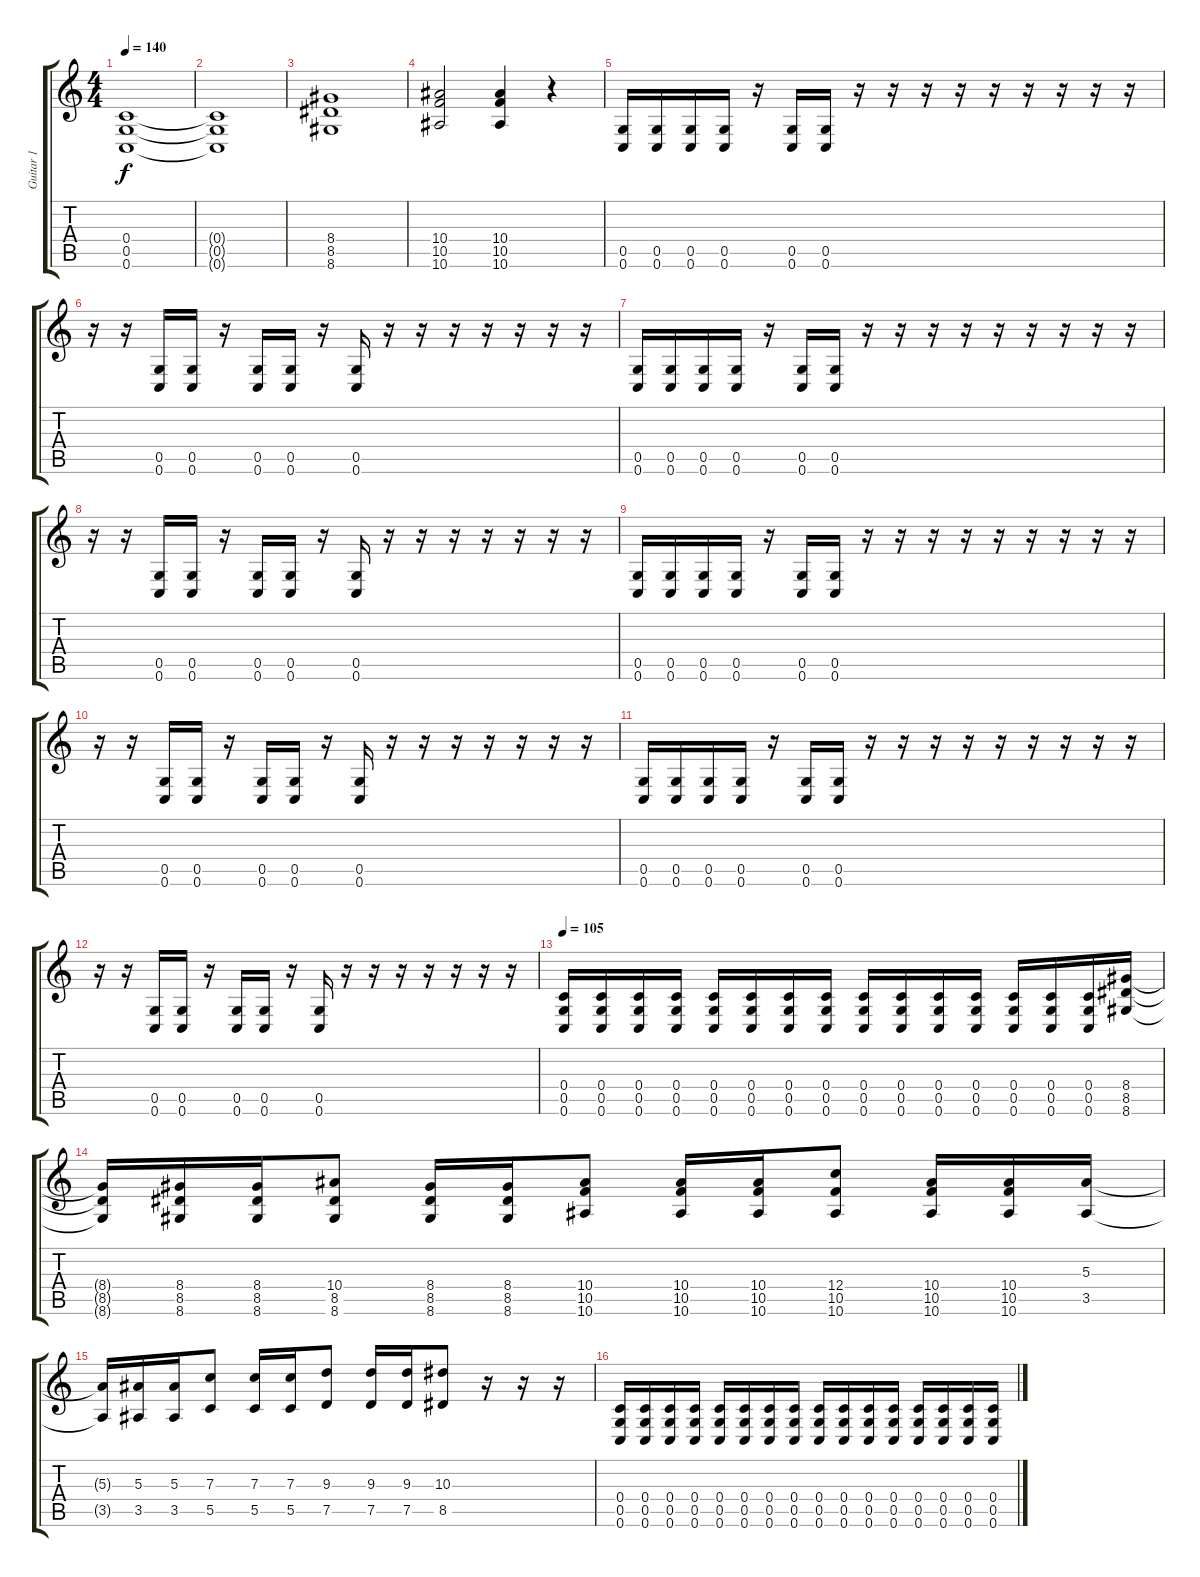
\track ("Guitar 1" "Guitar 1") {instrument distortionguitar}
\staff {score tabs}
\tuning (D4 A3 F3 C3 G2 C2) {hide}
\ts (4 4)
\tempo 140
\clef g2
\ks c
(0.4 0.5 0.6).1{dy f} |
(0.4{t} 0.5{t} 0.6{t}).1 |
(8.4 8.5 8.6).1 |
(10.4 10.5 10.6).2 (10.4 10.5 10.6).4 r.4 |
(0.5 0.6).16 (0.5 0.6).16 (0.5 0.6).16 (0.5 0.6).16 r.16 (0.5 0.6).16 (0.5 0.6).16 r.16 r.16 r.16 r.16 r.16 r.16 r.16 r.16 r.16 |
r.16 r.16 (0.5 0.6).16 (0.5 0.6).16 r.16 (0.5 0.6).16 (0.5 0.6).16 r.16 (0.5 0.6).16 r.16 r.16 r.16 r.16 r.16 r.16 r.16 |
(0.5 0.6).16 (0.5 0.6).16 (0.5 0.6).16 (0.5 0.6).16 r.16 (0.5 0.6).16 (0.5 0.6).16 r.16 r.16 r.16 r.16 r.16 r.16 r.16 r.16 r.16 |
r.16 r.16 (0.5 0.6).16 (0.5 0.6).16 r.16 (0.5 0.6).16 (0.5 0.6).16 r.16 (0.5 0.6).16 r.16 r.16 r.16 r.16 r.16 r.16 r.16 |
(0.5 0.6).16 (0.5 0.6).16 (0.5 0.6).16 (0.5 0.6).16 r.16 (0.5 0.6).16 (0.5 0.6).16 r.16 r.16 r.16 r.16 r.16 r.16 r.16 r.16 r.16 |
r.16 r.16 (0.5 0.6).16 (0.5 0.6).16 r.16 (0.5 0.6).16 (0.5 0.6).16 r.16 (0.5 0.6).16 r.16 r.16 r.16 r.16 r.16 r.16 r.16 |
(0.5 0.6).16 (0.5 0.6).16 (0.5 0.6).16 (0.5 0.6).16 r.16 (0.5 0.6).16 (0.5 0.6).16 r.16 r.16 r.16 r.16 r.16 r.16 r.16 r.16 r.16 |
r.16 r.16 (0.5 0.6).16 (0.5 0.6).16 r.16 (0.5 0.6).16 (0.5 0.6).16 r.16 (0.5 0.6).16 r.16 r.16 r.16 r.16 r.16 r.16 r.16 |
\tempo 105
(0.4 0.5 0.6).16 (0.4 0.5 0.6).16 (0.4 0.5 0.6).16 (0.4 0.5 0.6).16 (0.4 0.5 0.6).16 (0.4 0.5 0.6).16 (0.4 0.5 0.6).16 (0.4 0.5 0.6).16 (0.4 0.5 0.6).16 (0.4 0.5 0.6).16 (0.4 0.5 0.6).16 (0.4 0.5 0.6).16 (0.4 0.5 0.6).16 (0.4 0.5 0.6).16 (0.4 0.5 0.6).16 (8.4 8.5 8.6).16 |
(8.4{t} 8.5{t} 8.6{t}).16 (8.4 8.5 8.6).16 (8.4 8.5 8.6).16 (10.4 8.5 8.6).8 (8.4 8.5 8.6).16 (8.4 8.5 8.6).16 (10.4 10.5 10.6).8 (10.4 10.5 10.6).16 (10.4 10.5 10.6).16 (12.4 10.5 10.6).8 (10.4 10.5 10.6).16 (10.4 10.5 10.6).16 (5.3 3.5).16 |
(5.3{t} 3.5{t}).16 (5.3 3.5).16 (5.3 3.5).16 (7.3 5.5).8 (7.3 5.5).16 (7.3 5.5).16 (9.3 7.5).8 (9.3 7.5).16 (9.3 7.5).16 (10.3 8.5).8 r.16 r.16 r.16 |
(0.4 0.5 0.6).16 (0.4 0.5 0.6).16 (0.4 0.5 0.6).16 (0.4 0.5 0.6).16 (0.4 0.5 0.6).16 (0.4 0.5 0.6).16 (0.4 0.5 0.6).16 (0.4 0.5 0.6).16 (0.4 0.5 0.6).16 (0.4 0.5 0.6).16 (0.4 0.5 0.6).16 (0.4 0.5 0.6).16 (0.4 0.5 0.6).16 (0.4 0.5 0.6).16 (0.4 0.5 0.6).16 (0.4 0.5 0.6).16
